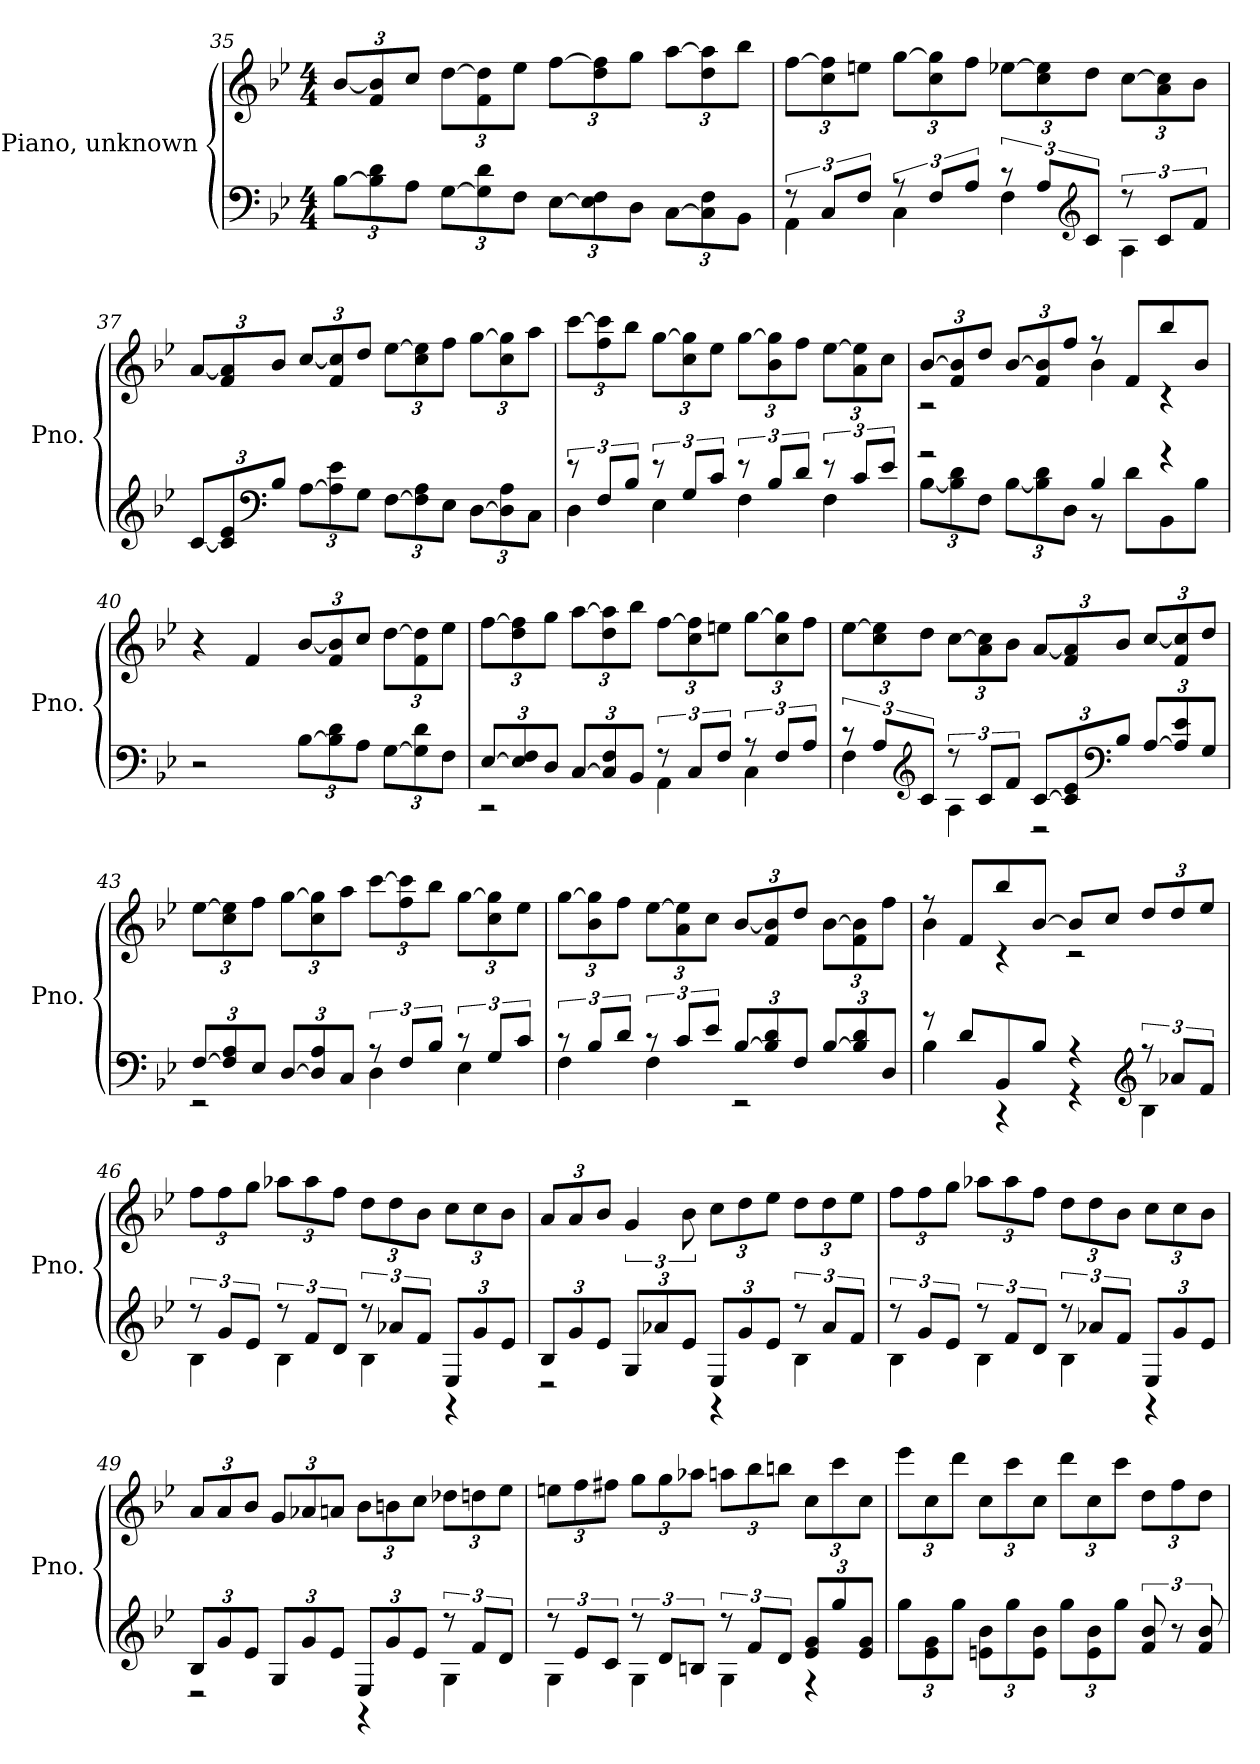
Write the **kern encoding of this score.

**kern	**kern
*part1	*part1
*staff2	*staff1
*I"Piano, unknown	*
*I'Pno.	*
*clefF4	*clefG2
*k[b-e-]	*k[b-e-]
*M4/4	*M4/4
*Xbrackettup	*Xbrackettup
=35	=35
[12B-\L	[12b-/L
12B-\] 12d\	12f/ 12b-/]
12A\J	12cc/J
[12G\L	[12dd\L
12G\] 12d\	12f\ 12dd\]
12F\J	12ee-\J
[12E-\L	[12ff\L
12E-\] 12F\	12dd\ 12ff\]
12D\J	12gg\J
[12C\L	[12aa\L
12C\] 12F\	12dd\ 12aa\]
12BB-\J	12bb-\J
=36	=36
*brackettup	*
*^	*
12r	4AA\	[12ff\L
12C/L	.	12cc\ 12ff\]
12F/J	.	12een\J
12r	4C\	[12gg\L
12F/L	.	12cc\ 12gg\]
12A/J	.	12ff\J
12r	4F\	[12ee-X\L
12A/L	.	12cc\ 12ee-\]
*clefG2	*	*
12c/J	.	12dd\J
12r	4A\	[12cc\L
12c/L	.	12a\ 12cc\]
12f/J	.	12b-\J
*v	*v	*
!!LO:LB:g=z
=37	=37
*Xbrackettup	*
[12c/L	[12a/L
12c/] 12e-/	12f/ 12a/]
*clefF4	*
12B-/J	12b-/J
[12A\L	[12cc/L
12A\] 12e-\	12f/ 12cc/]
12G\J	12dd/J
[12F\L	[12ee-\L
12F\] 12A\	12cc\ 12ee-\]
12E-\J	12ff\J
[12D\L	[12gg\L
12D\] 12A\	12cc\ 12gg\]
12C\J	12aa\J
=38	=38
*brackettup	*
*^	*
12r	4D\	[12ccc\L
12F/L	.	12ff\ 12ccc\]
12B-/J	.	12bb-\J
12r	4E-\	[12gg\L
12G/L	.	12cc\ 12gg\]
12c/J	.	12ee-\J
12r	4F\	[12gg\L
12B-/L	.	12b-\ 12gg\]
12d/J	.	12ff\J
12r	4F\	[12ee-\L
12c/L	.	12a\ 12ee-\]
12e-/J	.	12cc\J
=39	=39	=39
*	*Xbrackettup	*
*	*	*^
2r	[12B-\L	[12b-/L	2r
.	12B-\] 12d\	12f/ 12b-/]	.
.	12F\J	12dd/J	.
.	[12B-\L	[12b-/L	.
.	12B-\] 12d\	12f/ 12b-/]	.
.	12D\J	12ff/J	.
4B-/	8r	8r	4b-\
.	8d\L	8f/L	.
4r	8BB-\	8bb-/	4r
.	8B-\J	8b-/J	.
*v	*v	*	*
*	*v	*v
!!LO:PB:g=z
=40	=40
2r	4r
.	4f/
[12B-\L	[12b-/L
12B-\] 12d\	12f/ 12b-/]
12A\J	12cc/J
[12G\L	[12dd\L
12G\] 12d\	12f\ 12dd\]
12F\J	12ee-\J
=41	=41
*^	*
[12E-/L	2r	[12ff\L
12E-/] 12F/	.	12dd\ 12ff\]
12D/J	.	12gg\J
[12C/L	.	[12aa\L
12C/] 12F/	.	12dd\ 12aa\]
12BB-/J	.	12bb-\J
*brackettup	*	*
12r	4AA\	[12ff\L
12C/L	.	12cc\ 12ff\]
12F/J	.	12een\J
12r	4C\	[12gg\L
12F/L	.	12cc\ 12gg\]
12A/J	.	12ff\J
=42	=42	=42
12r	4F\	[12ee-\L
12A/L	.	12cc\ 12ee-\]
*clefG2	*	*
12c/J	.	12dd\J
12r	4A\	[12cc\L
12c/L	.	12a\ 12cc\]
12f/J	.	12b-\J
*Xbrackettup	*	*
[12c/L	2r	[12a/L
12c/] 12e-/	.	12f/ 12a/]
*clefF4	*	*
12B-/J	.	12b-/J
[12A/L	.	[12cc/L
12A/] 12e-/	.	12f/ 12cc/]
12G/J	.	12dd/J
!!LO:LB:g=z
=43	=43	=43
[12F/L	2r	[12ee-\L
12F/] 12A/	.	12cc\ 12ee-\]
12E-/J	.	12ff\J
[12D/L	.	[12gg\L
12D/] 12A/	.	12cc\ 12gg\]
12C/J	.	12aa\J
*brackettup	*	*
12r	4D\	[12ccc\L
12F/L	.	12ff\ 12ccc\]
12B-/J	.	12bb-\J
12r	4E-\	[12gg\L
12G/L	.	12cc\ 12gg\]
12c/J	.	12ee-\J
=44	=44	=44
12r	4F\	[12gg\L
12B-/L	.	12b-\ 12gg\]
12d/J	.	12ff\J
12r	4F\	[12ee-\L
12c/L	.	12a\ 12ee-\]
12e-/J	.	12cc\J
*Xbrackettup	*	*
[12B-/L	2r	[12b-/L
12B-/] 12d/	.	12f/ 12b-/]
12F/J	.	12dd/J
[12B-/L	.	[12b-\L
12B-/] 12d/	.	12f\ 12b-\]
12D/J	.	12ff\J
=45	=45	=45
*	*	*^
8r	4B-\	8r	4b-\
8d/L	.	8f/L	.
8BB-/	4r	8bb-/	4r
8B-/J	.	[8b-/J	.
4r	4r	8b-/L]	2r
.	.	8cc/J	.
*clefG2	*	*	*
*brackettup	*	*	*
12r	4B-\	12dd/L	.
12a-X/L	.	12dd/	.
12f/J	.	12ee-/J	.
*	*	*v	*v
!!LO:LB:g=z
=46	=46	=46
12r	4B-\	12ff\L
12g/L	.	12ff\
12e-/J	.	12gg\J
12r	4B-\	12aa-X\L
12f/L	.	12aa-\
12d/J	.	12ff\J
12r	4B-\	12dd\L
12a-X/L	.	12dd\
12f/J	.	12b-\J
*Xbrackettup	*	*
12E-/L	4r	12cc\L
12g/	.	12cc\
12e-/J	.	12b-\J
=47	=47	=47
12B-/L	2r	12a/L
12g/	.	12a/
12e-/J	.	12b-/J
*	*	*brackettup
12G/L	.	6g/
12a-X/	.	.
12e-/J	.	12b-\
*	*	*Xbrackettup
12E-/L	4r	12cc\L
12g/	.	12dd\
12e-/J	.	12ee-\J
*brackettup	*	*
12r	4B-\	12dd\L
12a-/L	.	12dd\
12f/J	.	12ee-\J
=48	=48	=48
12r	4B-\	12ff\L
12g/L	.	12ff\
12e-/J	.	12gg\J
12r	4B-\	12aa-X\L
12f/L	.	12aa-\
12d/J	.	12ff\J
12r	4B-\	12dd\L
12a-X/L	.	12dd\
12f/J	.	12b-\J
*Xbrackettup	*	*
12E-/L	4r	12cc\L
12g/	.	12cc\
12e-/J	.	12b-\J
!!LO:LB:g=z
=49	=49	=49
12B-/L	2r	12a/L
12g/	.	12a/
12e-/J	.	12b-/J
12G/L	.	12g/L
12g/	.	12a-X/
12e-/J	.	12an/J
12E-/L	4r	12b-\L
12g/	.	12bn\
12e-/J	.	12cc\J
*brackettup	*	*
12r	4G\	12dd-X\L
12f/L	.	12ddn\
12d/J	.	12ee-\J
=50	=50	=50
12r	4G\	12een\L
12e-/L	.	12ff\
12c/J	.	12ff#X\J
12r	4G\	12gg\L
12d/L	.	12gg\
12Bn/J	.	12aa-X\J
12r	4G\	12aan\L
12f/L	.	12bb-\
12d/J	.	12bbn\J
*Xbrackettup	*	*
12e-/ 12g/L	4r	12cc\L
12gg/	.	12ccc\
12e-/ 12g/J	.	12cc\J
*v	*v	*
=51	=51
12gg\L	12eee-\L
12e-\ 12g\	12cc\
12gg\J	12ddd\J
12en\ 12b-\L	12cc\L
12gg\	12ccc\
12e\ 12b-\J	12cc\J
12gg\L	12ddd\L
12e\ 12b-\	12cc\
12gg\J	12ccc\J
*brackettup	*
12f/ 12b-/	12dd\L
12r	12ff\
12f/ 12b-/	12dd\J
=	=
*-	*-
